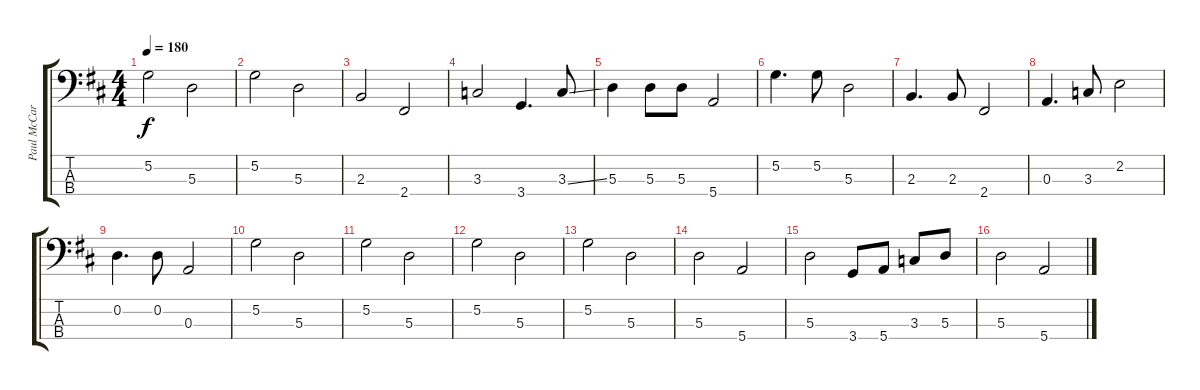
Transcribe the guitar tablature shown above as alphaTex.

\track ("Paul McCartney" "Paul McCar") {instrument electricbassfinger}
\staff {score tabs}
\tuning (G2 D2 A1 E1) {hide}
\ts (4 4)
\tempo 180
\clef f4
\ks d
5.2.2{dy f} 5.3.2 |
5.2.2 5.3.2 |
2.3.2 2.4.2 |
3.3.2 3.4.4{d} 3.3{ss}.8 |
5.3.4 5.3.8 5.3.8 5.4.2 |
5.2.4{d} 5.2.8 5.3.2 |
2.3.4{d} 2.3.8 2.4.2 |
0.3.4{d} 3.3.8 2.2.2 |
0.2.4{d} 0.2.8 0.3.2 |
5.2.2 5.3.2 |
5.2.2 5.3.2 |
5.2.2 5.3.2 |
5.2.2 5.3.2 |
5.3.2 5.4.2 |
5.3.2 3.4.8 5.4.8 3.3.8 5.3.8 |
5.3.2 5.4.2
